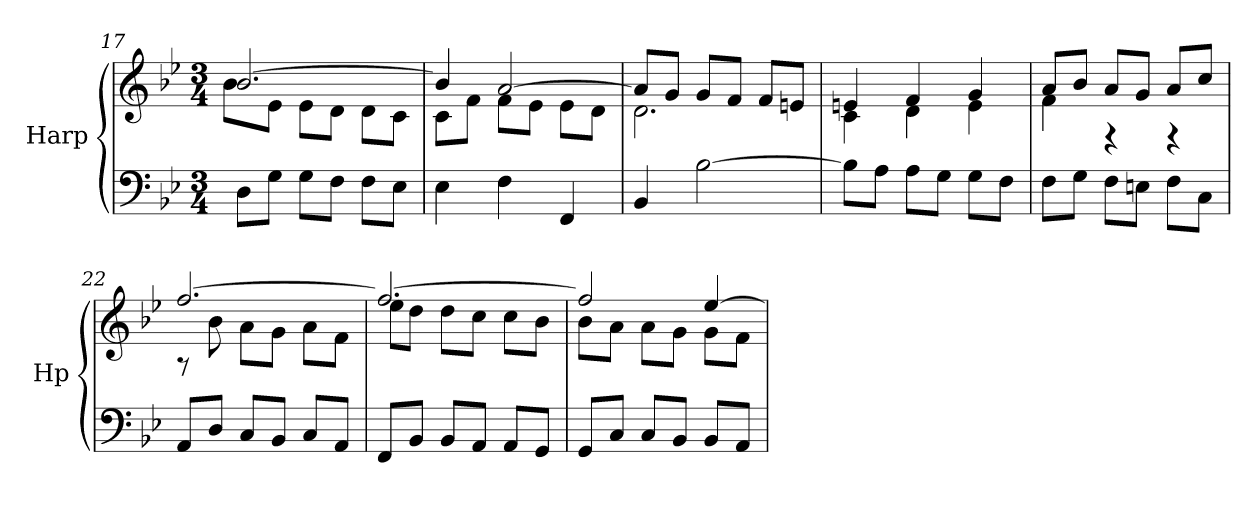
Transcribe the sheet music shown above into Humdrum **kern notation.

**kern	**kern
*part1	*part1
*staff2	*staff1
*I"Harp	*
*I'Hp	*
*clefF4	*clefG2
*k[b-e-]	*k[b-e-]
*M3/4	*M3/4
=17	=17
*	*^
8D\L	[2.b-/	8b-\L
8G\J	.	8e-\J
8G\L	.	8e-\L
8F\J	.	8d\J
8F\L	.	8d\L
8E-\J	.	8c\J
=18	=18	=18
4E-\	4b-/]	8c\L
.	.	8f\J
4F\	[2a/	8f\L
.	.	8e-\J
4FF/	.	8e-\L
.	.	8d\J
!!LO:LB:g=z	!!
=19	=19	=19
4BB-/	8a/L]	2.d\
.	8g/J	.
[2B-\	8g/L	.
.	8f/J	.
.	8f/L	.
.	8en/J	.
=20	=20	=20
8B-\L]	4en/	4c\
8A\J	.	.
8A\L	4f/	4d\
8G\J	.	.
8G\L	4g/	4e\
8F\J	.	.
=21	=21	=21
8F\L	8a/L	4f\
8G\J	8b-/J	.
8F\L	8a/L	4rF
8En\J	8g/J	.
8F\L	8a/L	4rF
8C\J	8cc/J	.
=22	=22	=22
8AA/L	[2.ff/	8rA
8D/J	.	8b-\
8C/L	.	8a\L
8BB-/J	.	8g\J
8C/L	.	8a\L
8AA/J	.	8f\J
=23	=23	=23
8FF/L	2.ff/_	8ee-\L
8BB-/J	.	8dd\J
8BB-/L	.	8dd\L
8AA/J	.	8cc\J
8AA/L	.	8cc\L
8GG/J	.	8b-\J
=24	=24	=24
8GG/L	2ff/]	8b-\L
8C/J	.	8a\J
8C/L	.	8a\L
8BB-/J	.	8g\J
8BB-/L	[4ee-/	8g\L
8AA/J	.	8f\J
*	*v	*v
=	=
*-	*-
